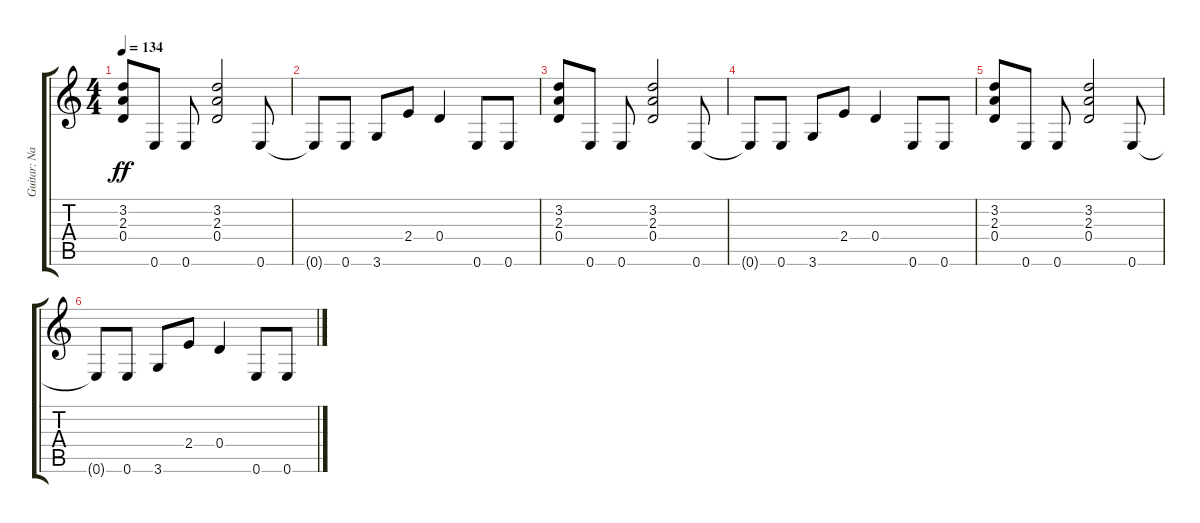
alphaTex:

\track ("Guitar: Nancy" "Guitar: Na") {instrument overdrivenguitar}
\staff {score tabs}
\tuning (E4 B3 G3 D3 A2 E2) {hide}
\ts (4 4)
\tempo 134
\clef g2
\ks c
(3.2 2.3 0.4).8{dy ff} 0.6.8 0.6.8 (3.2 2.3 0.4).2 0.6.8 |
0.6{t}.8 0.6.8 3.6.8 2.4.8 0.4.4 0.6.8 0.6.8 |
(3.2 2.3 0.4).8{volume 0} 0.6.8 0.6.8 (3.2 2.3 0.4).2 0.6.8 |
0.6{t}.8 0.6.8 3.6.8 2.4.8 0.4.4 0.6.8 0.6.8 |
(3.2 2.3 0.4).8 0.6.8 0.6.8 (3.2 2.3 0.4).2 0.6.8 |
0.6{t}.8 0.6.8 3.6.8 2.4.8 0.4.4 0.6.8 0.6.8
